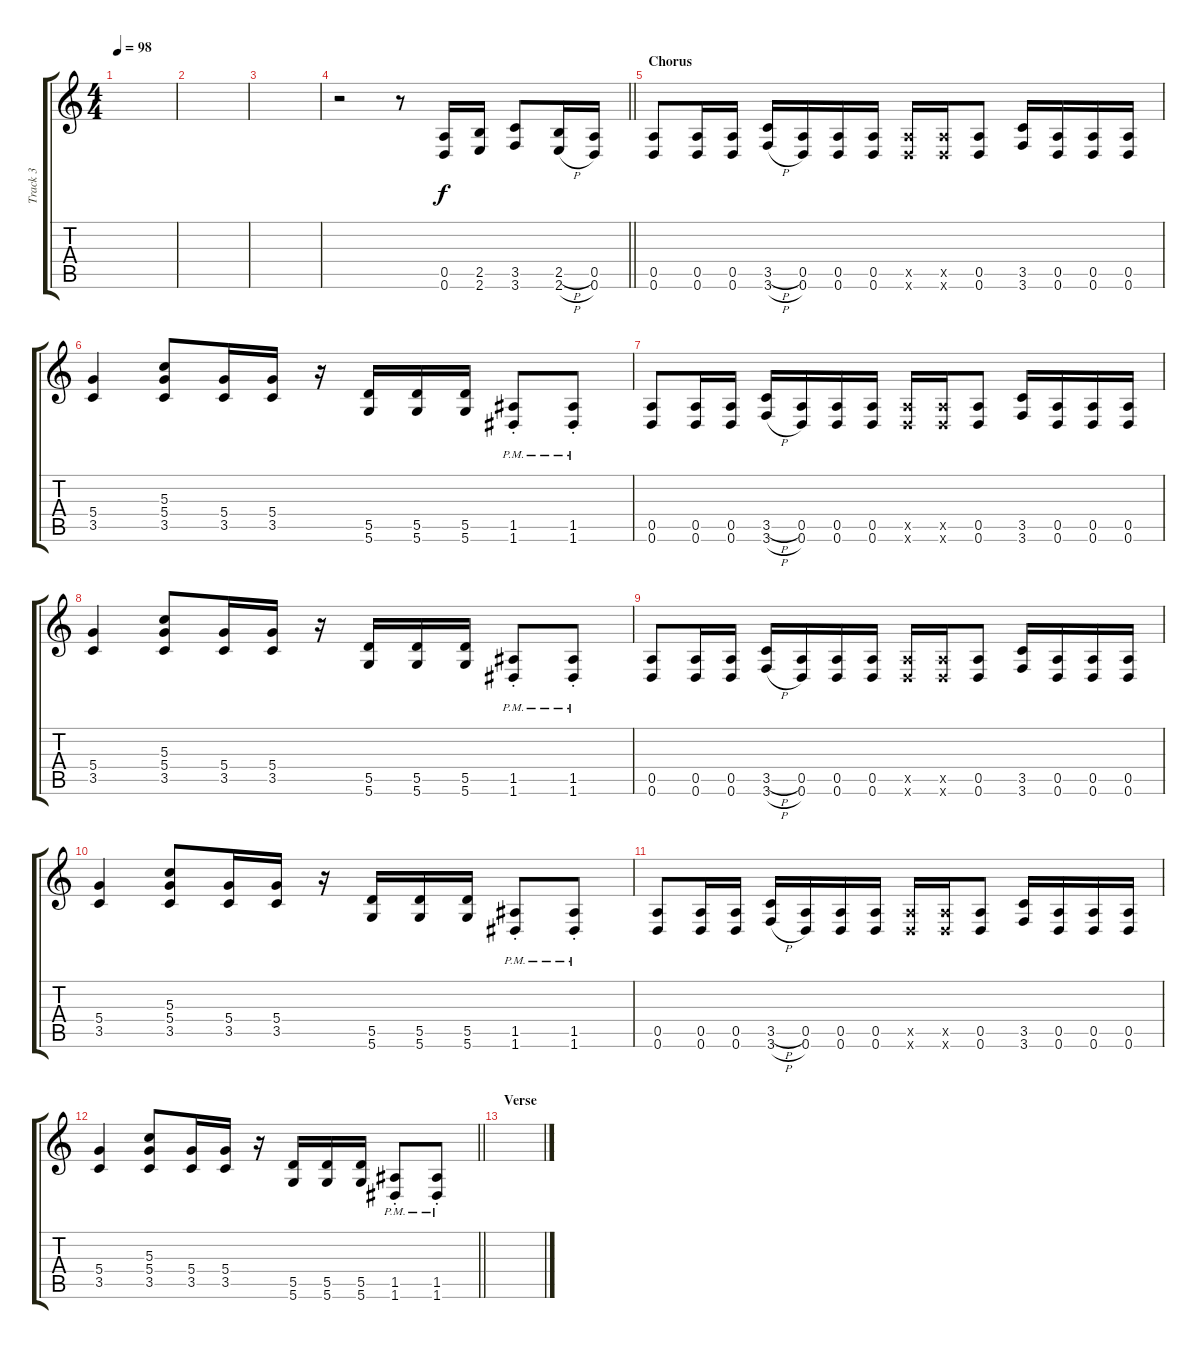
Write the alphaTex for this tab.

\track ("Track 3" "Track 3") {instrument distortionguitar}
\staff {score tabs}
\tuning (E4 B3 G3 D3 A2 D2) {hide}
\ts (4 4)
\tempo 98
\clef g2
\ks c
|
|
|
\barLineRight lightlight
r.2 r.8 (0.5 0.6).16 (2.5 2.6).16 (3.5 3.6).8 (2.5{h} 2.6{h}).16 (0.5 0.6).16 |
\section ("" "Chorus")
(0.5 0.6).8 (0.5 0.6).16 (0.5 0.6).16 (3.5{h} 3.6{h}).16 (0.5 0.6).16 (0.5 0.6).16 (0.5 0.6).16 (0.5{x} 0.6{x}).16 (0.5{x} 0.6{x}).16 (0.5 0.6).8 (3.5 3.6).16 (0.5 0.6).16 (0.5 0.6).16 (0.5 0.6).16 |
(5.4 3.5).4 (5.3 5.4 3.5).8 (5.4 3.5).16 (5.4 3.5).16 r.16 (5.5 5.6).16 (5.5 5.6).16 (5.5 5.6).16 (1.5{pm st} 1.6{pm st}).8 (1.5{pm st} 1.6{pm st}).8 |
(0.5 0.6).8 (0.5 0.6).16 (0.5 0.6).16 (3.5{h} 3.6{h}).16 (0.5 0.6).16 (0.5 0.6).16 (0.5 0.6).16 (0.5{x} 0.6{x}).16 (0.5{x} 0.6{x}).16 (0.5 0.6).8 (3.5 3.6).16 (0.5 0.6).16 (0.5 0.6).16 (0.5 0.6).16 |
(5.4 3.5).4 (5.3 5.4 3.5).8 (5.4 3.5).16 (5.4 3.5).16 r.16 (5.5 5.6).16 (5.5 5.6).16 (5.5 5.6).16 (1.5{pm st} 1.6{pm st}).8 (1.5{pm st} 1.6{pm st}).8 |
(0.5 0.6).8 (0.5 0.6).16 (0.5 0.6).16 (3.5{h} 3.6{h}).16 (0.5 0.6).16 (0.5 0.6).16 (0.5 0.6).16 (0.5{x} 0.6{x}).16 (0.5{x} 0.6{x}).16 (0.5 0.6).8 (3.5 3.6).16 (0.5 0.6).16 (0.5 0.6).16 (0.5 0.6).16 |
(5.4 3.5).4 (5.3 5.4 3.5).8 (5.4 3.5).16 (5.4 3.5).16 r.16 (5.5 5.6).16 (5.5 5.6).16 (5.5 5.6).16 (1.5{pm st} 1.6{pm st}).8 (1.5{pm st} 1.6{pm st}).8 |
(0.5 0.6).8 (0.5 0.6).16 (0.5 0.6).16 (3.5{h} 3.6{h}).16 (0.5 0.6).16 (0.5 0.6).16 (0.5 0.6).16 (0.5{x} 0.6{x}).16 (0.5{x} 0.6{x}).16 (0.5 0.6).8 (3.5 3.6).16 (0.5 0.6).16 (0.5 0.6).16 (0.5 0.6).16 |
\barLineRight lightlight
(5.4 3.5).4 (5.3 5.4 3.5).8 (5.4 3.5).16 (5.4 3.5).16 r.16 (5.5 5.6).16 (5.5 5.6).16 (5.5 5.6).16 (1.5{pm st} 1.6{pm st}).8 (1.5{pm st} 1.6{pm st}).8 |
\section ("" "Verse")
